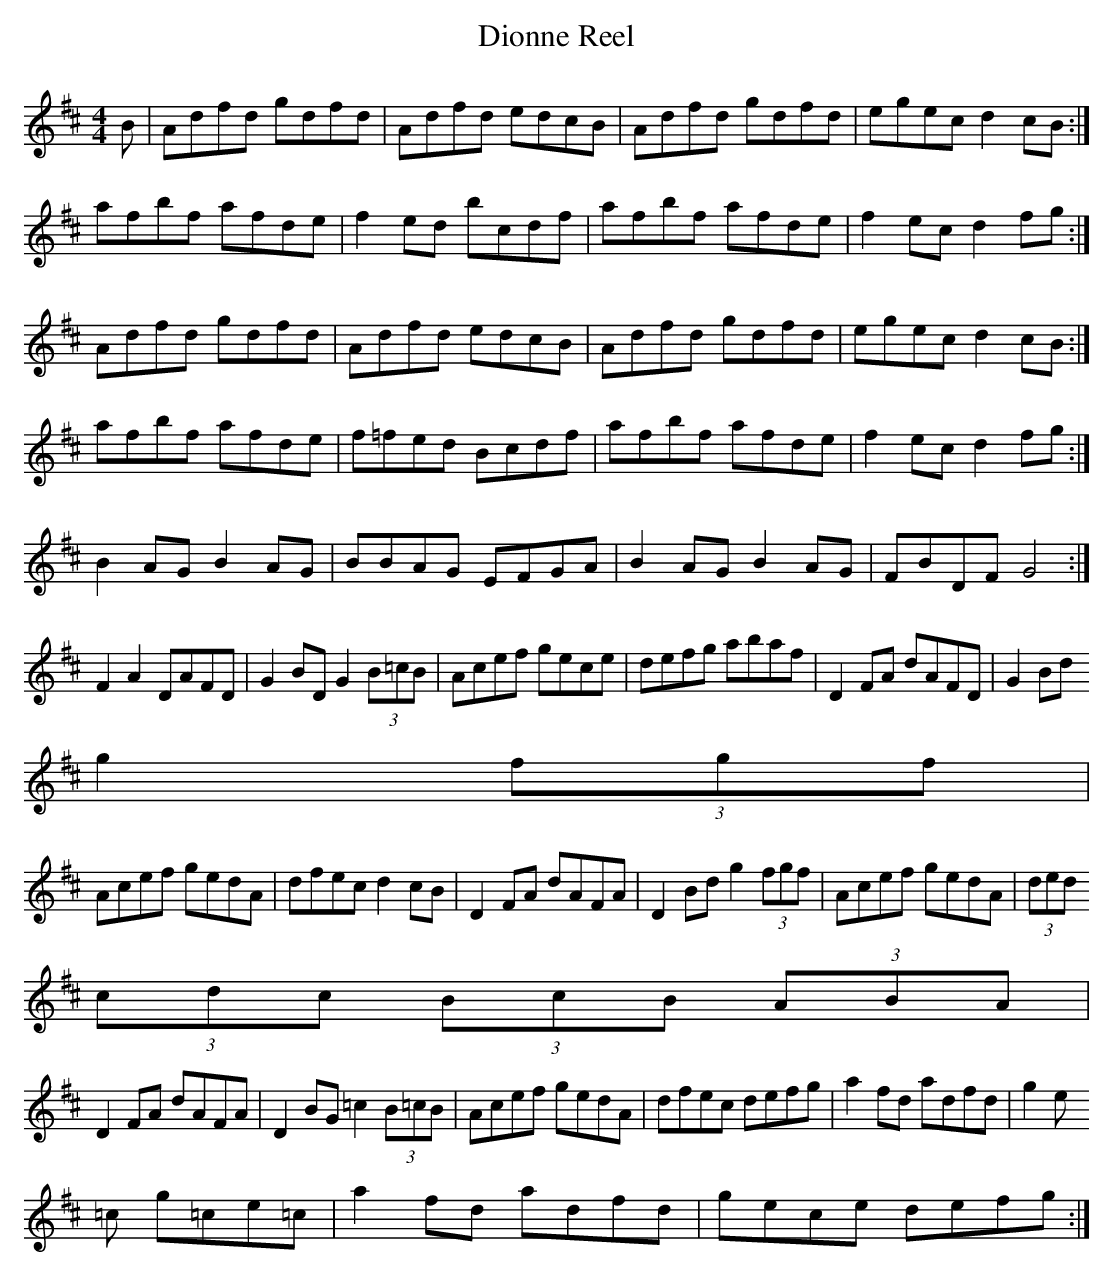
X:1
T:Dionne Reel
M:4/4
L:1/8
K:D
B | Adfd gdfd | Adfd edcB | Adfd gdfd | egec d2 cB :|
afbf afde | f2 ed bcdf | afbf afde | f2 ec d2 fg :|
Adfd gdfd | Adfd edcB | Adfd gdfd | egec d2 cB:|
afbf afde | f=fed Bcdf | afbf afde | f2 ec d2 fg :|
B2 AG B2 AG | BBAG EFGA | B2 AG B2 AG | FBDF G4 :|
F2A2 DAFD | G2 BD G2 (3B=cB| Acef gece | defg abaf | D2 FA dAFD | G2 Bd
g2 (3fgf |
Acef gedA | dfec d2 cB | D2 FA dAFA | D2 Bd g2 (3fgf | Acef gedA | (3ded
 (3cdc (3BcB (3ABA |
D2 FA dAFA | D2 BG =c2 (3B=cB | Acef gedA | dfec defg |a2 fd adfd | g2 e
=c g=ce=c | a2 fd adfd | gece defg :|
